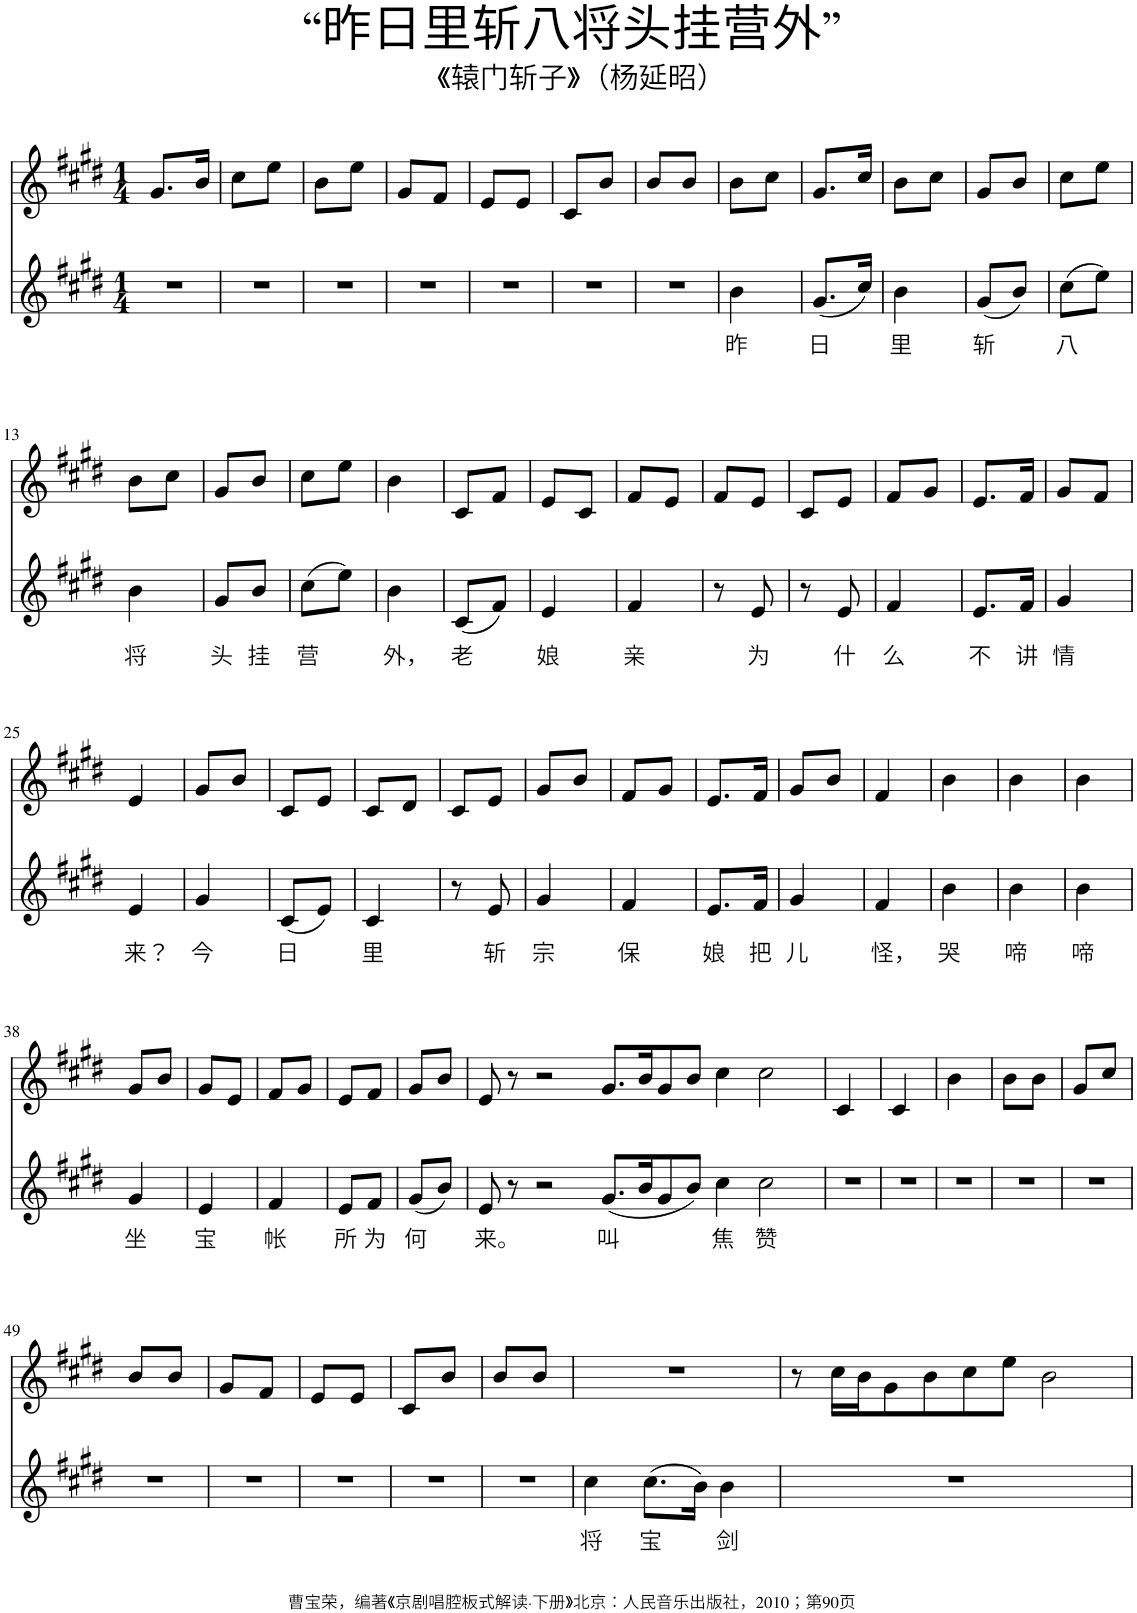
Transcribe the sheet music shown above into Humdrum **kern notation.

**kern	**text	**kern
*part2	*part2	*part1
*staff2	*staff2	*staff1
*I"Piano	*	*I"Piano
*I'Pno	*	*I'Pno
*clefG2	*	*clefG2
*k[f#c#g#d#]	*	*k[f#c#g#d#]
*M1/4	*	*M1/4
=1	=1	=1
4r	.	8.g#/L
.	.	16b/Jk
=2	=2	=2
4r	.	8cc#\L
.	.	8ee\J
=3	=3	=3
4r	.	8b\L
.	.	8ee\J
=4	=4	=4
4r	.	8g#/L
.	.	8f#/J
=5	=5	=5
4r	.	8e/L
.	.	8e/J
=6	=6	=6
4r	.	8c#/L
.	.	8b/J
=7	=7	=7
4r	.	8b/L
.	.	8b/J
=8	=8	=8
!	!LO:LY:b	!
4b\	昨	8b\L
.	.	8cc#\J
=9	=9	=9
!	!LO:LY:b	!
(8.g#/L	日	8.g#/L
16cc#/Jk)	.	16cc#/Jk
=10	=10	=10
!	!LO:LY:b	!
4b\	里	8b\L
.	.	8cc#\J
=11	=11	=11
!	!LO:LY:b	!
(8g#/L	斩	8g#/L
8b/J)	.	8b/J
=12	=12	=12
!	!LO:LY:b	!
(8cc#\L	八	8cc#\L
8ee\J)	.	8ee\J
!!LO:LB:g=z
=13	=13	=13
!	!LO:LY:b	!
4b\	将	8b\L
.	.	8cc#\J
=14	=14	=14
!	!LO:LY:b	!
8g#/L	头	8g#/L
!	!LO:LY:b	!
8b/J	挂	8b/J
=15	=15	=15
!	!LO:LY:b	!
(8cc#\L	营	8cc#\L
8ee\J)	.	8ee\J
=16	=16	=16
!	!LO:LY:b	!
4b\	外，	4b\
=17	=17	=17
!	!LO:LY:b	!
(8c#/L	老	8c#/L
8f#/J)	.	8f#/J
=18	=18	=18
!	!LO:LY:b	!
4e/	娘	8e/L
.	.	8c#/J
=19	=19	=19
!	!LO:LY:b	!
4f#/	亲	8f#/L
.	.	8e/J
=20	=20	=20
8r	.	8f#/L
!	!LO:LY:b	!
8e/	为	8e/J
=21	=21	=21
8r	.	8c#/L
!	!LO:LY:b	!
8e/	什	8e/J
=22	=22	=22
!	!LO:LY:b	!
4f#/	么	8f#/L
.	.	8g#/J
=23	=23	=23
!	!LO:LY:b	!
8.e/L	不	8.e/L
!	!LO:LY:b	!
16f#/Jk	讲	16f#/Jk
=24	=24	=24
!	!LO:LY:b	!
4g#/	情	8g#/L
.	.	8f#/J
!!LO:LB:g=z
=25	=25	=25
!	!LO:LY:b	!
4e/	来？	4e/
=26	=26	=26
!	!LO:LY:b	!
4g#/	今	8g#/L
.	.	8b/J
=27	=27	=27
!	!LO:LY:b	!
(8c#/L	日	8c#/L
8e/J)	.	8e/J
=28	=28	=28
!	!LO:LY:b	!
4c#/	里	8c#/L
.	.	8d#/J
=29	=29	=29
8r	.	8c#/L
!	!LO:LY:b	!
8e/	斩	8e/J
=30	=30	=30
!	!LO:LY:b	!
4g#/	宗	8g#/L
.	.	8b/J
=31	=31	=31
!	!LO:LY:b	!
4f#/	保	8f#/L
.	.	8g#/J
=32	=32	=32
!	!LO:LY:b	!
8.e/L	娘	8.e/L
!	!LO:LY:b	!
16f#/Jk	把	16f#/Jk
=33	=33	=33
!	!LO:LY:b	!
4g#/	儿	8g#/L
.	.	8b/J
=34	=34	=34
!	!LO:LY:b	!
4f#/	怪，	4f#/
=35	=35	=35
!	!LO:LY:b	!
4b\	哭	4b\
=36	=36	=36
!	!LO:LY:b	!
4b\	啼	4b\
=37	=37	=37
!	!LO:LY:b	!
4b\	啼	4b\
!!LO:LB:g=z
=38	=38	=38
!	!LO:LY:b	!
4g#/	坐	8g#/L
.	.	8b/J
=39	=39	=39
!	!LO:LY:b	!
4e/	宝	8g#/L
.	.	8e/J
=40	=40	=40
!	!LO:LY:b	!
4f#/	帐	8f#/L
.	.	8g#/J
=41	=41	=41
!	!LO:LY:b	!
8e/L	所	8e/L
!	!LO:LY:b	!
8f#/J	为	8f#/J
=42	=42	=42
!	!LO:LY:b	!
(8g#/L	何	8g#/L
8b/J)	.	8b/J
=43	=43	=43
!	!LO:LY:b	!
8e/	来。	8e/
8r	.	8r
2r	.	2r
!	!LO:LY:b	!
(8.g#/L	叫	8.g#/L
16b/K	.	16b/K
8g#/	.	8g#/
8b/J)	.	8b/J
!	!LO:LY:b	!
4cc#\	焦	4cc#\
!	!LO:LY:b	!
2cc#\	赞	2cc#\
=44	=44	=44
4r	.	4c#/
=45	=45	=45
4r	.	4c#/
=46	=46	=46
4r	.	4b\
=47	=47	=47
4r	.	8b\L
.	.	8b\J
=48	=48	=48
4r	.	8g#/L
.	.	8cc#/J
!!LO:LB:g=z
=49	=49	=49
4r	.	8b/L
.	.	8b/J
=50	=50	=50
4r	.	8g#/L
.	.	8f#/J
=51	=51	=51
4r	.	8e/L
.	.	8e/J
=52	=52	=52
4r	.	8c#/L
.	.	8b/J
=53	=53	=53
4r	.	8b/L
.	.	8b/J
=54	=54	=54
!	!LO:LY:b	!
4cc#\	将	4r
!	!LO:LY:b	!
(8.cc#\L	宝	2ryy
16b\Jk)	.	.
!	!LO:LY:b	!
4b\	剑	.
=55	=55	=55
4r	.	8r
.	.	16cc#\LL
.	.	16b\J
1ryy	.	8g#\
.	.	8b\
.	.	8cc#\
.	.	8ee\J
.	.	2b\
=	=	=
*-	*-	*-
